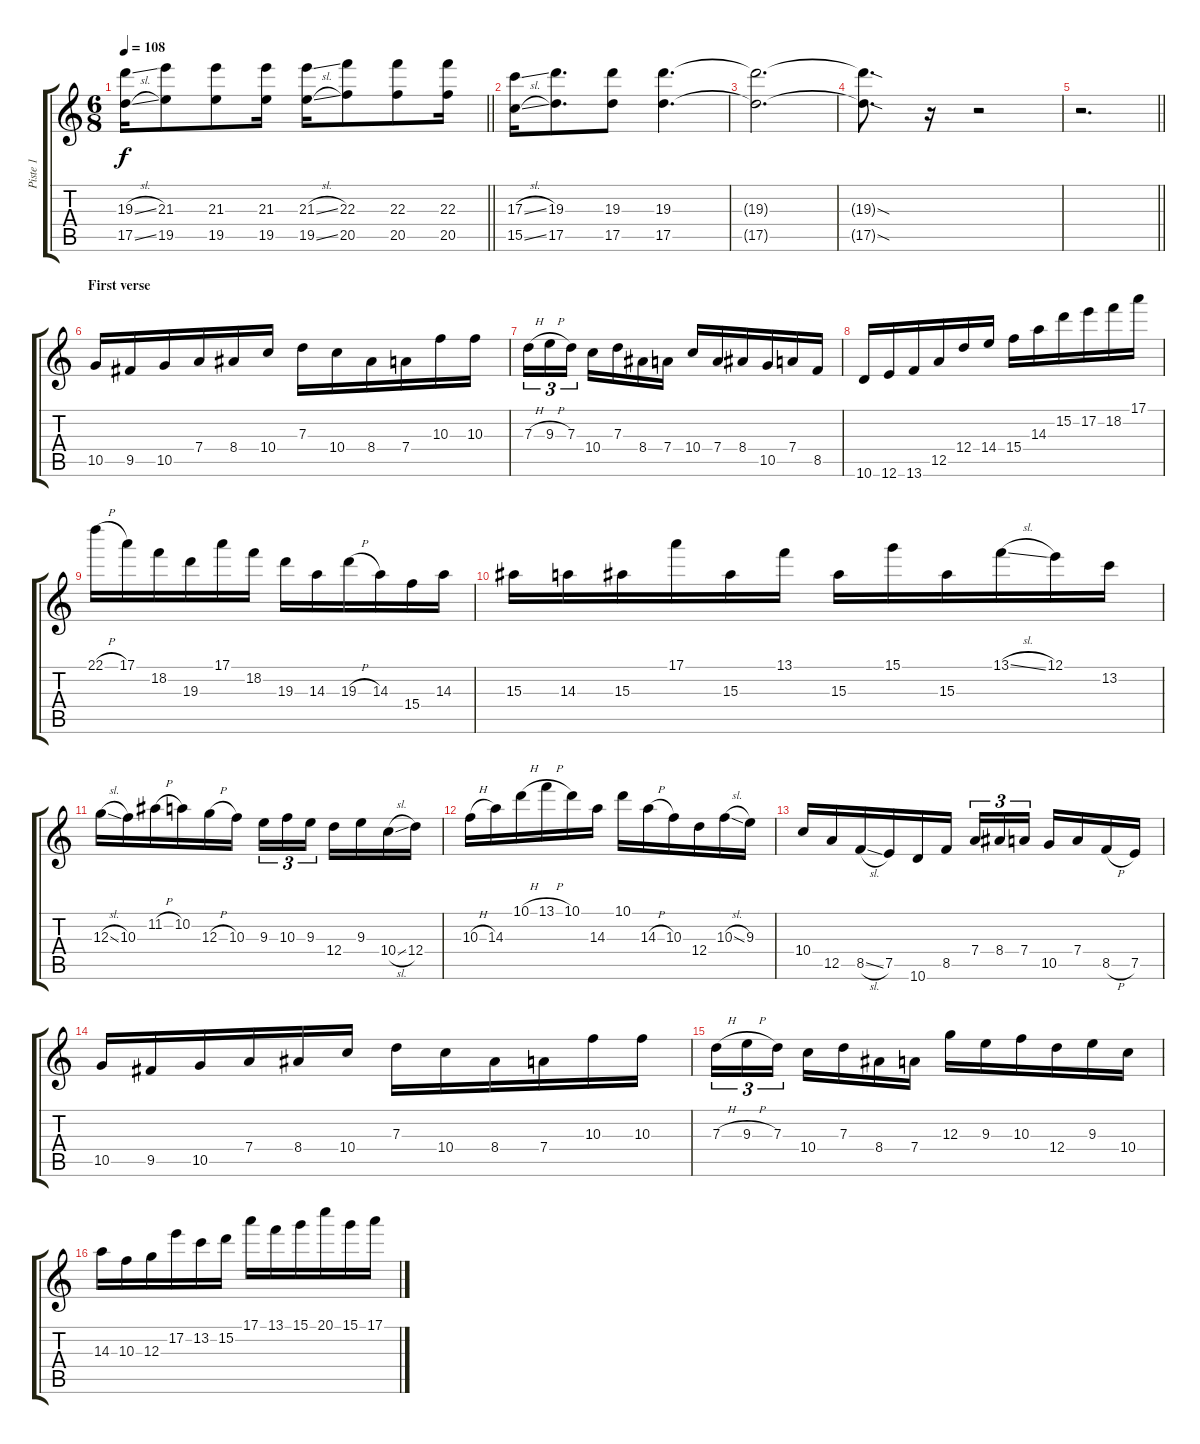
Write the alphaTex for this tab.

\track ("Piste 1" "Piste 1") {instrument distortionguitar}
\staff {score tabs}
\tuning (E4 B3 G3 D3 A2 E2) {hide}
\ts (6 8)
\tempo 108
\clef g2
\barLineRight lightlight
\ks c
(19.3{sl} 17.5{sl}).16{dy f} (21.3 19.5).8 (21.3 19.5).8 (21.3 19.5).16 (21.3{sl} 19.5{sl}).16 (22.3 20.5).8 (22.3 20.5).8 (22.3 20.5).16 |
(17.3{sl} 15.5{sl}).16 (19.3 17.5).8{d} (19.3 17.5).8 (19.3 17.5).4{d} |
(19.3{t} 17.5{t}).2{d} |
(19.3{sod t} 17.5{sod t}).8{d} r.16 r.2 |
\barLineRight lightlight
r.2{d} |
\section ("" "First verse")
10.5.16 9.5.16 10.5.16 7.4.16 8.4.16 10.4.16 7.3.16 10.4.16 8.4.16 7.4.16 10.3.16 10.3.16 |
7.3{h}.16{tu (3 2)} 9.3{h}.16{tu (3 2)} 7.3.16{tu (3 2) beam splitsecondary} 10.4.16 7.3.16 8.4.16 7.4.16 10.4.16 7.4.16 8.4.16 10.5.16 7.4.16 8.5.16 |
10.6.16 12.6.16 13.6.16 12.5.16 12.4.16 14.4.16 15.4.16 14.3.16 15.2.16 17.2.16 18.2.16 17.1.16 |
22.1{h}.16 17.1.16 18.2.16 19.3.16 17.1.16 18.2.16 19.3.16 14.3.16 19.3{h}.16 14.3.16 15.4.16 14.3.16 |
15.3.16 14.3.16 15.3.16 17.1.16 15.3.16 13.1.16 15.3.16 15.1.16 15.3.16 13.1{sl}.16 12.1.16 13.2.16 |
12.3{sl}.16 10.3.16 11.2{h}.16 10.2.16 12.3{h}.16 10.3.16 9.3.16{tu (3 2)} 10.3.16{tu (3 2)} 9.3.16{tu (3 2) beam splitsecondary} 12.4.16 9.3.16 10.4{sl}.16 12.4.16 |
10.3{h}.16 14.3.16 10.1{h}.16 13.1{h}.16 10.1.16 14.3.16 10.1.16 14.3{h}.16 10.3.16 12.4.16 10.3{sl}.16 9.3.16 |
10.4.16 12.5.16 8.5{sl}.16 7.5.16 10.6.16 8.5.16 7.4.16{tu (3 2)} 8.4.16{tu (3 2)} 7.4.16{tu (3 2) beam splitsecondary} 10.5.16 7.4.16 8.5{h}.16 7.5.16 |
10.5.16 9.5.16 10.5.16 7.4.16 8.4.16 10.4.16 7.3.16 10.4.16 8.4.16 7.4.16 10.3.16 10.3.16 |
7.3{h}.16{tu (3 2)} 9.3{h}.16{tu (3 2)} 7.3.16{tu (3 2) beam splitsecondary} 10.4.16 7.3.16 8.4.16 7.4.16 12.3.16 9.3.16 10.3.16 12.4.16 9.3.16 10.4.16 |
14.3.16 10.3.16 12.3.16 17.2.16 13.2.16 15.2.16 17.1.16 13.1.16 15.1.16 20.1.16 15.1.16 17.1.16
